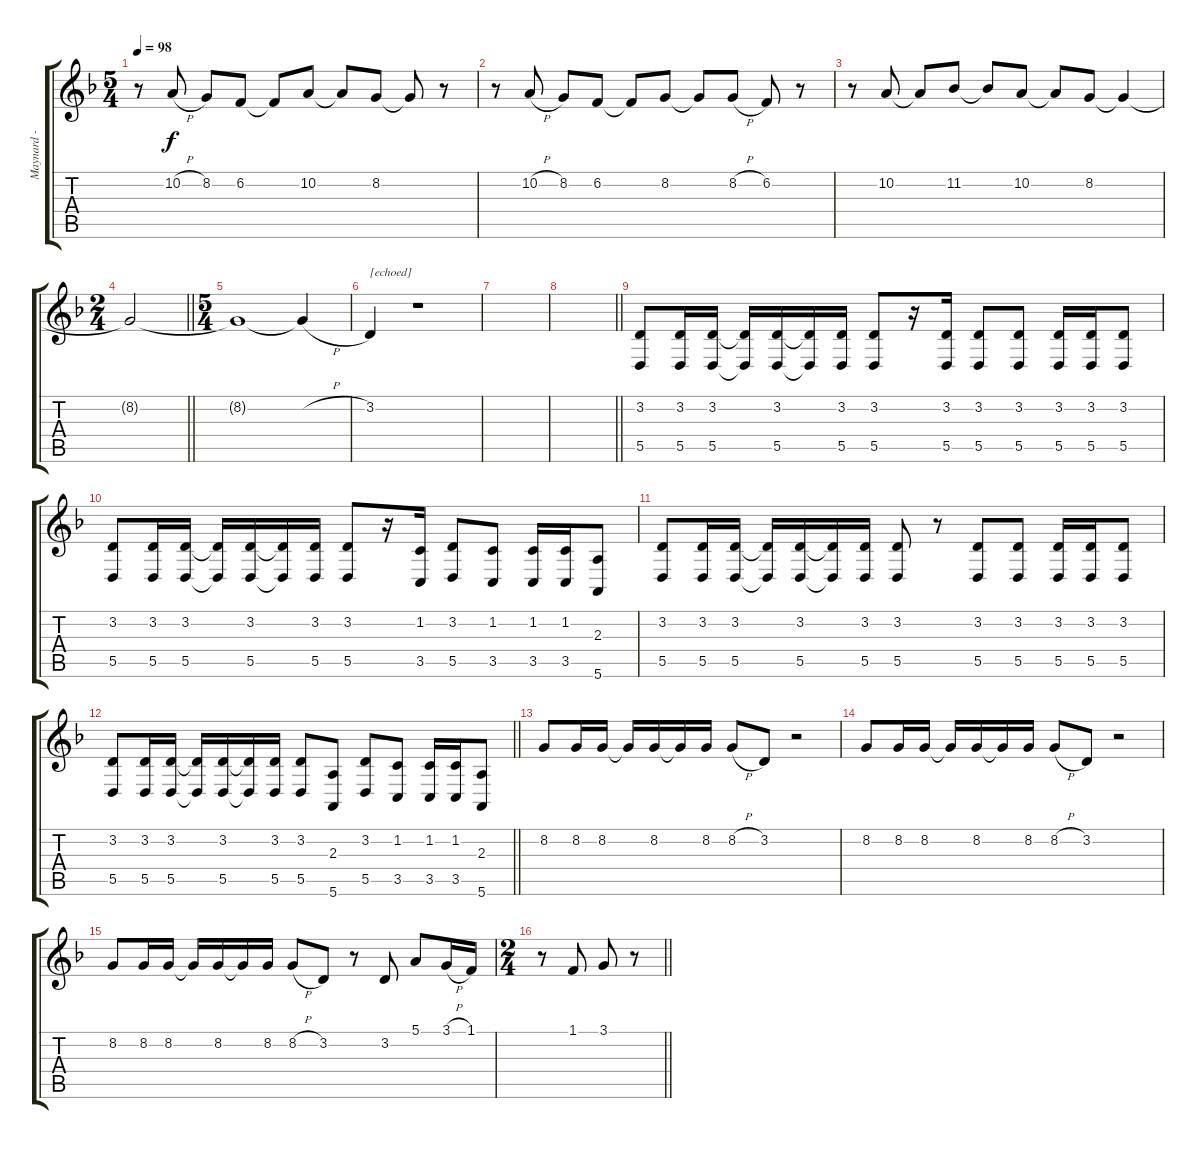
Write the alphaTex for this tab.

\track ("Maynard - Voice" "Maynard - ") {instrument cello}
\staff {score tabs}
\tuning (E4 B3 G3 D3 A2 E2) {hide}
\ts (5 4)
\tempo 98
\clef g2
\ks dminor
r.8{dy f} 10.2{h}.8 8.2.8 6.2.8 6.2{t}.8 10.2.8 10.2{t}.8 8.2.8 8.2{t}.8 r.8 |
r.8 10.2{h}.8 8.2.8 6.2.8 6.2{t}.8 8.2.8 8.2{t}.8 8.2{h}.8 6.2.8 r.8 |
r.8 10.2.8 10.2{t}.8 11.2.8 11.2{t}.8 10.2.8 10.2{t}.8 8.2.8 8.2{t}.4 |
\ts (2 4)
\barLineRight lightlight
8.2{t}.2 |
\ts (5 4)
8.2{t}.1 8.2{h t}.4 |
3.2.4{txt "[echoed]"} r.1 |
|
\barLineRight lightlight
|
(3.2 5.5).8{volume 14} (3.2 5.5).16 (3.2 5.5).16 (3.2{t} 5.5{t}).16 (3.2 5.5).16 (3.2{t} 5.5{t}).16 (3.2 5.5).16 (3.2 5.5).8 r.16 (3.2 5.5).16 (3.2 5.5).8 (3.2 5.5).8 (3.2 5.5).16 (3.2 5.5).16 (3.2 5.5).8 |
(3.2 5.5).8 (3.2 5.5).16 (3.2 5.5).16 (3.2{t} 5.5{t}).16 (3.2 5.5).16 (3.2{t} 5.5{t}).16 (3.2 5.5).16 (3.2 5.5).8 r.16 (1.2 3.5).16 (3.2 5.5).8 (1.2 3.5).8 (1.2 3.5).16 (1.2 3.5).16 (2.3 5.6).8 |
(3.2 5.5).8 (3.2 5.5).16 (3.2 5.5).16 (3.2{t} 5.5{t}).16 (3.2 5.5).16 (3.2{t} 5.5{t}).16 (3.2 5.5).16 (3.2 5.5).8 r.8 (3.2 5.5).8 (3.2 5.5).8 (3.2 5.5).16 (3.2 5.5).16 (3.2 5.5).8 |
\barLineRight lightlight
(3.2 5.5).8 (3.2 5.5).16 (3.2 5.5).16 (3.2{t} 5.5{t}).16 (3.2 5.5).16 (3.2{t} 5.5{t}).16 (3.2 5.5).16 (3.2 5.5).8 (2.3 5.6).8 (3.2 5.5).8 (1.2 3.5).8 (1.2 3.5).16 (1.2 3.5).16 (2.3 5.6).8 |
8.2.8 8.2.16 8.2.16 8.2{t}.16 8.2.16 8.2{t}.16 8.2.16 8.2{h}.8 3.2.8 r.2 |
8.2.8 8.2.16 8.2.16 8.2{t}.16 8.2.16 8.2{t}.16 8.2.16 8.2{h}.8 3.2.8 r.2 |
8.2.8 8.2.16 8.2.16 8.2{t}.16 8.2.16 8.2{t}.16 8.2.16 8.2{h}.8 3.2.8 r.8 3.2.8 5.1.8 3.1{h}.16 1.1.16 |
\ts (2 4)
\barLineRight lightlight
r.8 1.1.8 3.1.8 r.8
